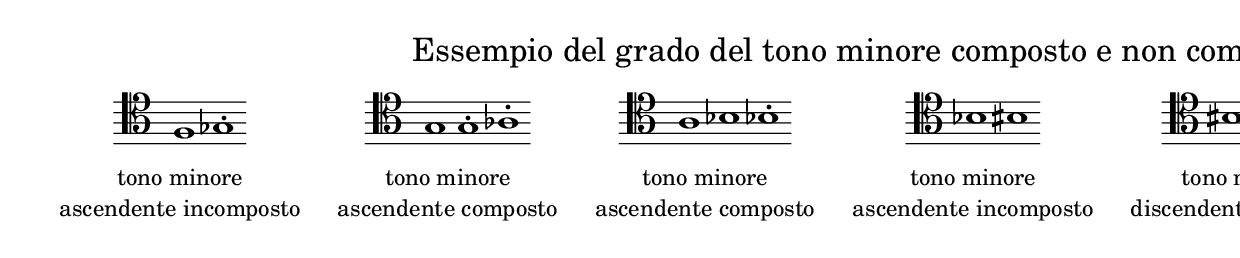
\version "2.22.2"

% Auto generated file

\header {
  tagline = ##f
}

dot = {
   \once \override Script.add-stem-support = ##f
   \once \override Script.toward-stem-shift = 0
   \once \override Script.skyline-horizontal-padding = 0
   \once \override Script.direction = 1
   \once \override Script.font-size = 1
}

\markup {
  \center-column {
    \line {
      \center-align
      \fontsize#3 { \concat { \normal-text "Essempio del grado del tono minore composto e non composto"} }
    }
    \null
    \line {
      \center-column {

        \line {
          \score {
            <<
              \new Staff \with { instrumentName = ""} {
                \override Staff.TimeSignature.stencil = ##f
                \override Staff.NoteHead.style = #'baroque
                \accidentalStyle Score.forget
                \cadenzaOn
                \clef "tenor"
                \key c #`((0 . ,NATURAL) (1 . ,NATURAL) (2 . ,NATURAL)
                          (3 . ,NATURAL) (4 . ,NATURAL) (5 . ,NATURAL)
                          (6 . ,NATURAL))  f1  \dot ges1-. 
                \cadenzaOff
              }
            >>
            \layout {
              \context {
                \Score
                \override SpacingSpanner.common-shortest-duration = #(ly:make-moment 1)
              }
            }
          }
        }
        \null
        \line {
          \left-align {  \normal-text "tono minore" }
        }
        \line {
          \left-align {  \normal-text "ascendente incomposto" }
        }

      }
      \hspace #3 
      \center-column {

        \line {
          \score {
            <<
              \new Staff \with { instrumentName = ""} {
                \override Staff.TimeSignature.stencil = ##f
                \override Staff.NoteHead.style = #'baroque
                \accidentalStyle Score.forget
                \cadenzaOn
                \clef "tenor"
                \key c #`((0 . ,NATURAL) (1 . ,NATURAL) (2 . ,NATURAL)
                          (3 . ,NATURAL) (4 . ,NATURAL) (5 . ,NATURAL)
                          (6 . ,NATURAL))  g1  \dot g1-.  \dot as1-. 
                \cadenzaOff
              }
            >>
            \layout {
              \context {
                \Score
                \override SpacingSpanner.common-shortest-duration = #(ly:make-moment 1)
              }
            }
          }
        }
        \null
        \line {
          \left-align {  \normal-text "tono minore" }
        }
        \line {
          \left-align {  \normal-text "ascendente composto" }
        }

      }
      \hspace #3 
      \center-column {

        \line {
          \score {
            <<
              \new Staff \with { instrumentName = ""} {
                \override Staff.TimeSignature.stencil = ##f
                \override Staff.NoteHead.style = #'baroque
                \accidentalStyle Score.forget
                \cadenzaOn
                \clef "tenor"
                \key c #`((0 . ,NATURAL) (1 . ,NATURAL) (2 . ,NATURAL)
                          (3 . ,NATURAL) (4 . ,NATURAL) (5 . ,NATURAL)
                          (6 . ,NATURAL))  a1  bes1  \dot bes1-. 
                \cadenzaOff
              }
            >>
            \layout {
              \context {
                \Score
                \override SpacingSpanner.common-shortest-duration = #(ly:make-moment 1)
              }
            }
          }
        }
        \null
        \line {
          \left-align {  \normal-text "tono minore" }
        }
        \line {
          \left-align {  \normal-text "ascendente composto" }
        }

      }
      \hspace #3 
      \center-column {

        \line {
          \score {
            <<
              \new Staff \with { instrumentName = ""} {
                \override Staff.TimeSignature.stencil = ##f
                \override Staff.NoteHead.style = #'baroque
                \accidentalStyle Score.forget
                \cadenzaOn
                \clef "tenor"
                \key c #`((0 . ,NATURAL) (1 . ,NATURAL) (2 . ,NATURAL)
                          (3 . ,NATURAL) (4 . ,NATURAL) (5 . ,NATURAL)
                          (6 . ,NATURAL))  bes1  bis1 
                \cadenzaOff
              }
            >>
            \layout {
              \context {
                \Score
                \override SpacingSpanner.common-shortest-duration = #(ly:make-moment 1)
              }
            }
          }
        }
        \null
        \line {
          \left-align {  \normal-text "tono minore" }
        }
        \line {
          \left-align {  \normal-text "ascendente incomposto" }
        }

      }
      \hspace #3 
      \center-column {

        \line {
          \score {
            <<
              \new Staff \with { instrumentName = ""} {
                \override Staff.TimeSignature.stencil = ##f
                \override Staff.NoteHead.style = #'baroque
                \accidentalStyle Score.forget
                \cadenzaOn
                \clef "tenor"
                \key c #`((0 . ,NATURAL) (1 . ,NATURAL) (2 . ,NATURAL)
                          (3 . ,NATURAL) (4 . ,NATURAL) (5 . ,NATURAL)
                          (6 . ,NATURAL))  bis1  b1  bes1 
                \cadenzaOff
              }
            >>
            \layout {
              \context {
                \Score
                \override SpacingSpanner.common-shortest-duration = #(ly:make-moment 1)
              }
            }
          }
        }
        \null
        \line {
          \left-align {  \normal-text "tono minore" }
        }
        \line {
          \left-align {  \normal-text "discendente composto" }
        }

      }
      \hspace #3 
      \center-column {

        \line {
          \score {
            <<
              \new Staff \with { instrumentName = ""} {
                \override Staff.TimeSignature.stencil = ##f
                \override Staff.NoteHead.style = #'baroque
                \accidentalStyle Score.forget
                \cadenzaOn
                \clef "tenor"
                \key c #`((0 . ,NATURAL) (1 . ,NATURAL) (2 . ,NATURAL)
                          (3 . ,NATURAL) (4 . ,NATURAL) (5 . ,NATURAL)
                          (6 . ,NATURAL))  ais1  as1 
                \cadenzaOff
              }
            >>
            \layout {
              \context {
                \Score
                \override SpacingSpanner.common-shortest-duration = #(ly:make-moment 1)
              }
            }
          }
        }
        \null
        \line {
          \left-align {  \normal-text "tono minore" }
        }
        \line {
          \left-align {  \normal-text "discendente incomposto" }
        }

      }
      \hspace #3 

    }
  }
}